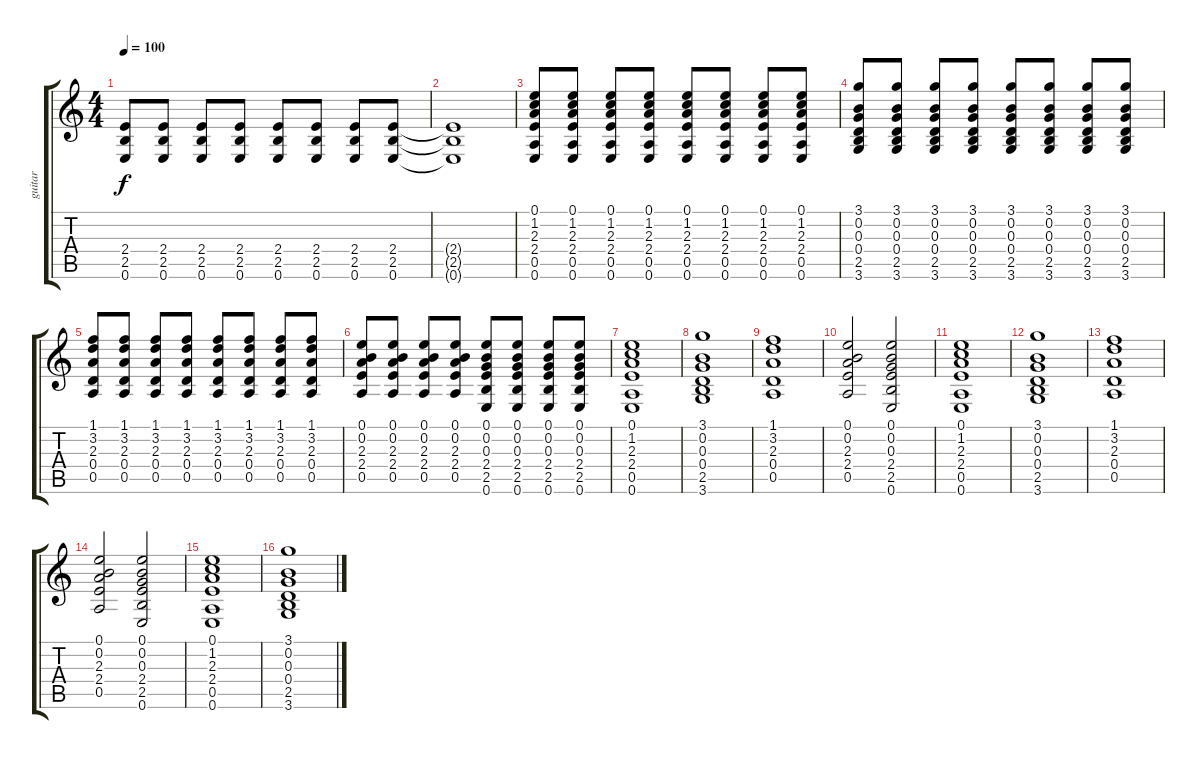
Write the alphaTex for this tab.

\track ("guitar" "guitar") {instrument acousticguitarnylon}
\staff {score tabs}
\tuning (E4 B3 G3 D3 A2 E2) {hide}
\ts (4 4)
\tempo 100
\clef g2
\ks c
(2.4 2.5 0.6).8{dy f} (2.4 2.5 0.6).8 (2.4 2.5 0.6).8 (2.4 2.5 0.6).8 (2.4 2.5 0.6).8 (2.4 2.5 0.6).8 (2.4 2.5 0.6).8 (2.4 2.5 0.6).8 |
(2.4{t} 2.5{t} 0.6{t}).1 |
(0.1 1.2 2.3 2.4 0.5 0.6).8{instrument acousticguitarnylon} (0.1 1.2 2.3 2.4 0.5 0.6).8 (0.1 1.2 2.3 2.4 0.5 0.6).8 (0.1 1.2 2.3 2.4 0.5 0.6).8 (0.1 1.2 2.3 2.4 0.5 0.6).8 (0.1 1.2 2.3 2.4 0.5 0.6).8 (0.1 1.2 2.3 2.4 0.5 0.6).8 (0.1 1.2 2.3 2.4 0.5 0.6).8 |
(3.1 0.2 0.3 0.4 2.5 3.6).8 (3.1 0.2 0.3 0.4 2.5 3.6).8 (3.1 0.2 0.3 0.4 2.5 3.6).8 (3.1 0.2 0.3 0.4 2.5 3.6).8 (3.1 0.2 0.3 0.4 2.5 3.6).8 (3.1 0.2 0.3 0.4 2.5 3.6).8 (3.1 0.2 0.3 0.4 2.5 3.6).8 (3.1 0.2 0.3 0.4 2.5 3.6).8 |
(1.1 3.2 2.3 0.4 0.5).8 (1.1 3.2 2.3 0.4 0.5).8 (1.1 3.2 2.3 0.4 0.5).8 (1.1 3.2 2.3 0.4 0.5).8 (1.1 3.2 2.3 0.4 0.5).8 (1.1 3.2 2.3 0.4 0.5).8 (1.1 3.2 2.3 0.4 0.5).8 (1.1 3.2 2.3 0.4 0.5).8 |
(0.1 0.2 2.3 2.4 0.5).8 (0.1 0.2 2.3 2.4 0.5).8 (0.1 0.2 2.3 2.4 0.5).8 (0.1 0.2 2.3 2.4 0.5).8 (0.1 0.2 0.3 2.4 2.5 0.6).8 (0.1 0.2 0.3 2.4 2.5 0.6).8 (0.1 0.2 0.3 2.4 2.5 0.6).8 (0.1 0.2 0.3 2.4 2.5 0.6).8 |
(0.1 1.2 2.3 2.4 0.5 0.6).1 |
(3.1 0.2 0.3 0.4 2.5 3.6).1 |
(1.1 3.2 2.3 0.4 0.5).1 |
(0.1 0.2 2.3 2.4 0.5).2 (0.1 0.2 0.3 2.4 2.5 0.6).2 |
(0.1 1.2 2.3 2.4 0.5 0.6).1 |
(3.1 0.2 0.3 0.4 2.5 3.6).1 |
(1.1 3.2 2.3 0.4 0.5).1 |
(0.1 0.2 2.3 2.4 0.5).2 (0.1 0.2 0.3 2.4 2.5 0.6).2 |
(0.1 1.2 2.3 2.4 0.5 0.6).1 |
(3.1 0.2 0.3 0.4 2.5 3.6).1
